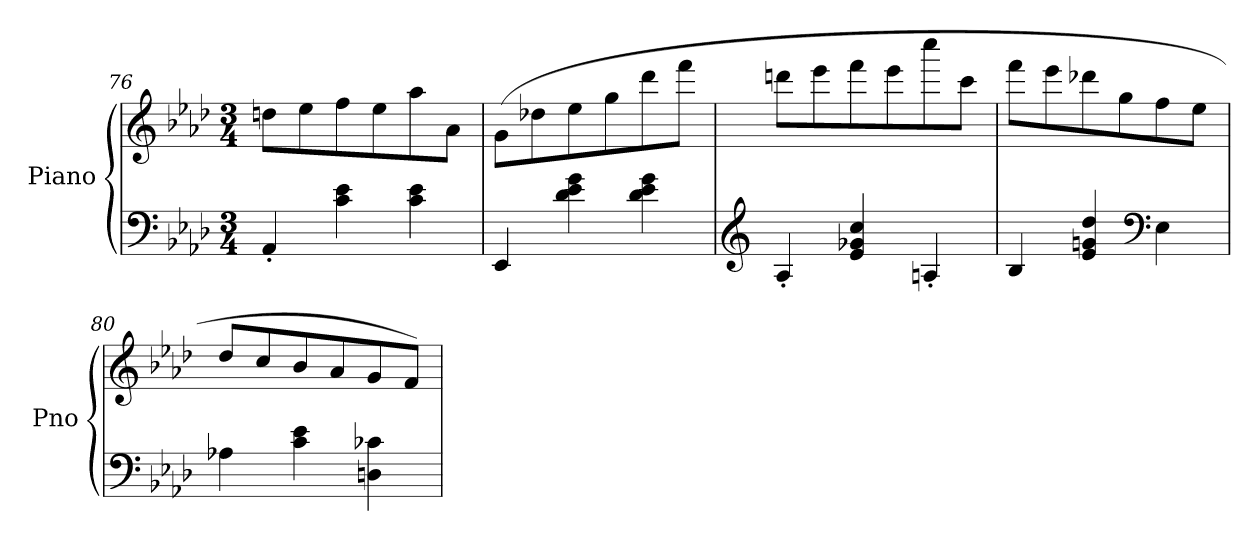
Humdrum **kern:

**kern	**kern
*part1	*part1
*staff2	*staff1
*I"Piano	*
*I'Pno	*
*clefF4	*clefG2
*k[b-e-a-d-]	*k[b-e-a-d-]
*M3/4	*M3/4
=76	=76
4AA-'/	8ddn\L
.	8ee-\
4c\ 4e-\	8ff\
.	8ee-\
4c\ 4e-\	8aa-\
.	8a-\J
!!LO:LB:g=z
=77	=77
4EE-/	(8g\L
.	8dd-X\
4d-\ 4e-\ 4g\	8ee-\
.	8gg\
4d-\ 4e-\ 4g\	8ddd-\
.	8fff\J
=78	=78
*clefG2	*
4A-'/	8dddn\L
.	8eee-\
4e-/ 4g-X/ 4cc/	8fff\
.	8eee-\
4An'/	8cccc\
.	8ccc\J
=79	=79
4B-/	8fff\L
.	8eee-\
4e-/ 4gn/ 4dd-/	8ddd-X\
.	8gg\
*clefF4	*
4E-\	8ff\
.	8ee-\J
=80	=80
4A-X\	8dd-/L
.	8cc/
4c\ 4e-\	8b-/
.	8a-/
4Dn\ 4c-X\	8g/
.	8f/J)
=	=
*-	*-
